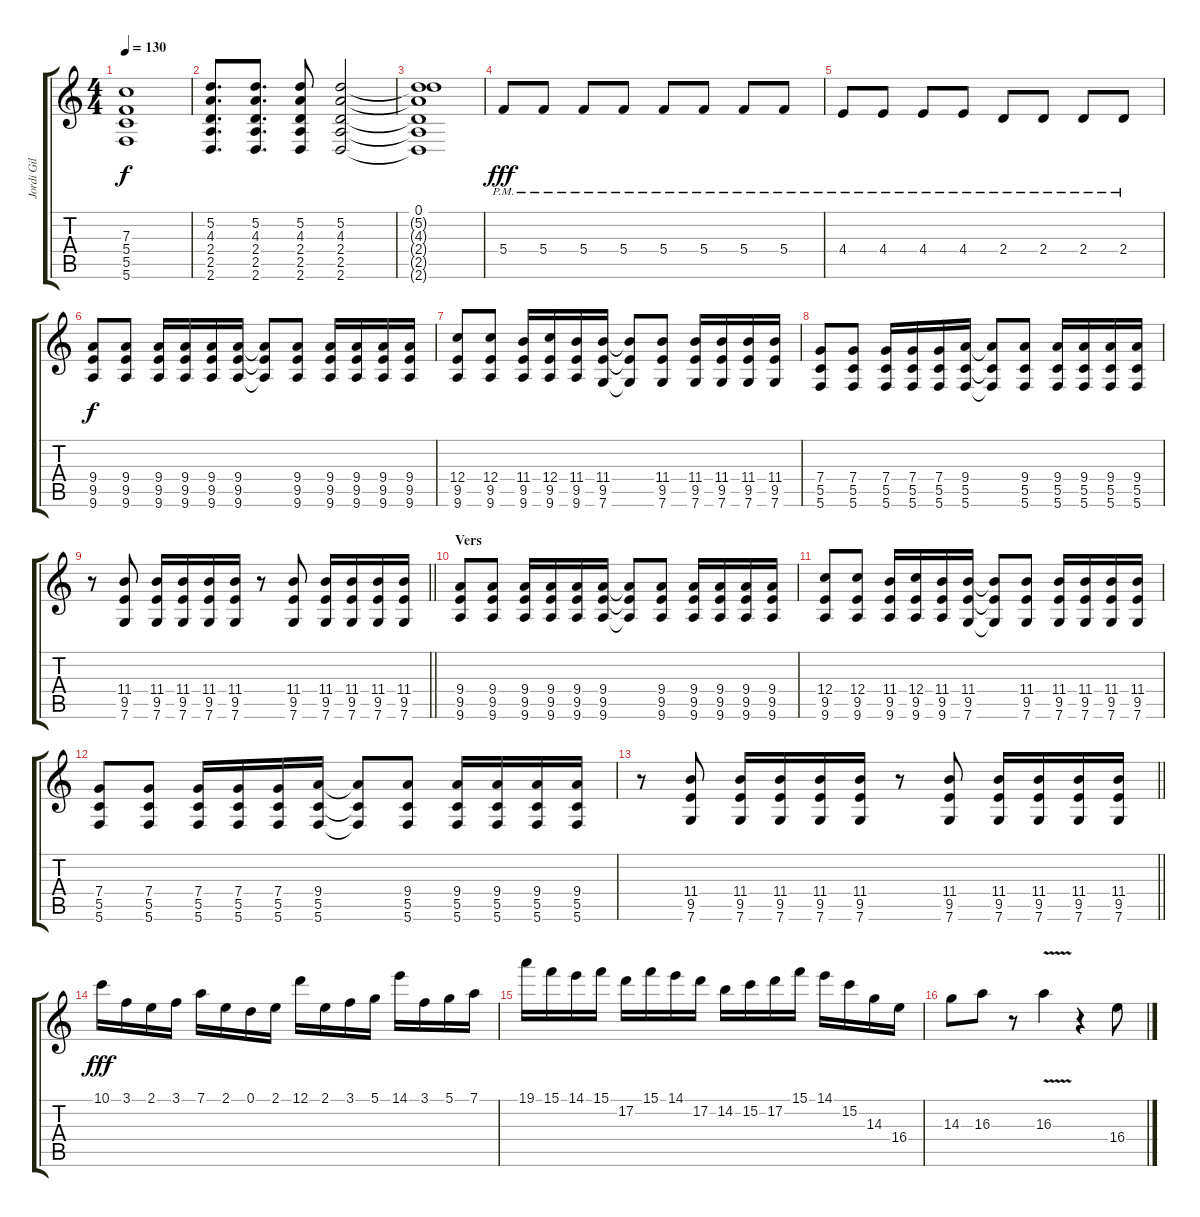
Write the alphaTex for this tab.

\track ("Jordi Gil" "Jordi Gil") {instrument overdrivenguitar}
\staff {score tabs}
\tuning (D4 A3 F3 C3 G2 C2) {hide}
\ts (4 4)
\tempo 130
\clef g2
\ks c
(7.3{t} 5.4{t} 5.5{t} 5.6{t}).1{dy f} |
(5.2 4.3 2.4 2.5 2.6).8{d} (5.2 4.3 2.4 2.5 2.6).8{d} (5.2 4.3 2.4 2.5 2.6).8 (5.2 4.3 2.4 2.5 2.6).2 |
(0.1 5.2{t} 4.3{t} 2.4{t} 2.5{t} 2.6{t}).1 |
5.4{pm}.8{dy fff} 5.4{pm}.8 5.4{pm}.8 5.4{pm}.8 5.4{pm}.8 5.4{pm}.8 5.4{pm}.8 5.4{pm}.8 |
4.4{pm}.8 4.4{pm}.8 4.4{pm}.8 4.4{pm}.8 2.4{pm}.8 2.4{pm}.8 2.4{pm}.8 2.4{pm}.8 |
(9.4 9.5 9.6).8{dy f} (9.4 9.5 9.6).8 (9.4 9.5 9.6).16 (9.4 9.5 9.6).16 (9.4 9.5 9.6).16 (9.4 9.5 9.6).16 (9.4{t} 9.5{t} 9.6{t}).8 (9.4 9.5 9.6).8 (9.4 9.5 9.6).16 (9.4 9.5 9.6).16 (9.4 9.5 9.6).16 (9.4 9.5 9.6).16 |
(12.4 9.5 9.6).8 (12.4 9.5 9.6).8 (11.4 9.5 9.6).16 (12.4 9.5 9.6).16 (11.4 9.5 9.6).16 (11.4 9.5 7.6).16 (11.4{t} 9.5{t} 7.6{t}).8 (11.4 9.5 7.6).8 (11.4 9.5 7.6).16 (11.4 9.5 7.6).16 (11.4 9.5 7.6).16 (11.4 9.5 7.6).16 |
(7.4 5.5 5.6).8 (7.4 5.5 5.6).8 (7.4 5.5 5.6).16 (7.4 5.5 5.6).16 (7.4 5.5 5.6).16 (9.4 5.5 5.6).16 (9.4{t} 5.5{t} 5.6{t}).8 (9.4 5.5 5.6).8 (9.4 5.5 5.6).16 (9.4 5.5 5.6).16 (9.4 5.5 5.6).16 (9.4 5.5 5.6).16 |
\barLineRight lightlight
r.8 (11.4 9.5 7.6).8 (11.4 9.5 7.6).16 (11.4 9.5 7.6).16 (11.4 9.5 7.6).16 (11.4 9.5 7.6).16 r.8 (11.4 9.5 7.6).8 (11.4 9.5 7.6).16 (11.4 9.5 7.6).16 (11.4 9.5 7.6).16 (11.4 9.5 7.6).16 |
\section ("" "Vers")
(9.4 9.5 9.6).8 (9.4 9.5 9.6).8 (9.4 9.5 9.6).16 (9.4 9.5 9.6).16 (9.4 9.5 9.6).16 (9.4 9.5 9.6).16 (9.4{t} 9.5{t} 9.6{t}).8 (9.4 9.5 9.6).8 (9.4 9.5 9.6).16 (9.4 9.5 9.6).16 (9.4 9.5 9.6).16 (9.4 9.5 9.6).16 |
(12.4 9.5 9.6).8 (12.4 9.5 9.6).8 (11.4 9.5 9.6).16 (12.4 9.5 9.6).16 (11.4 9.5 9.6).16 (11.4 9.5 7.6).16 (11.4{t} 9.5{t} 7.6{t}).8 (11.4 9.5 7.6).8 (11.4 9.5 7.6).16 (11.4 9.5 7.6).16 (11.4 9.5 7.6).16 (11.4 9.5 7.6).16 |
(7.4 5.5 5.6).8 (7.4 5.5 5.6).8 (7.4 5.5 5.6).16 (7.4 5.5 5.6).16 (7.4 5.5 5.6).16 (9.4 5.5 5.6).16 (9.4{t} 5.5{t} 5.6{t}).8 (9.4 5.5 5.6).8 (9.4 5.5 5.6).16 (9.4 5.5 5.6).16 (9.4 5.5 5.6).16 (9.4 5.5 5.6).16 |
\barLineRight lightlight
r.8 (11.4 9.5 7.6).8 (11.4 9.5 7.6).16 (11.4 9.5 7.6).16 (11.4 9.5 7.6).16 (11.4 9.5 7.6).16 r.8 (11.4 9.5 7.6).8 (11.4 9.5 7.6).16 (11.4 9.5 7.6).16 (11.4 9.5 7.6).16 (11.4 9.5 7.6).16 |
10.1.16{dy fff} 3.1.16 2.1.16 3.1.16 7.1.16 2.1.16 0.1.16 2.1.16 12.1.16 2.1.16 3.1.16 5.1.16 14.1.16 3.1.16 5.1.16 7.1.16 |
19.1.16 15.1.16 14.1.16 15.1.16 17.2.16 15.1.16 14.1.16 17.2.16 14.2.16 15.2.16 17.2.16 15.1.16 14.1.16 15.2.16 14.3.16 16.4.16 |
14.3.8 16.3.8 r.8 16.3{v}.4 r.4 16.4.8
